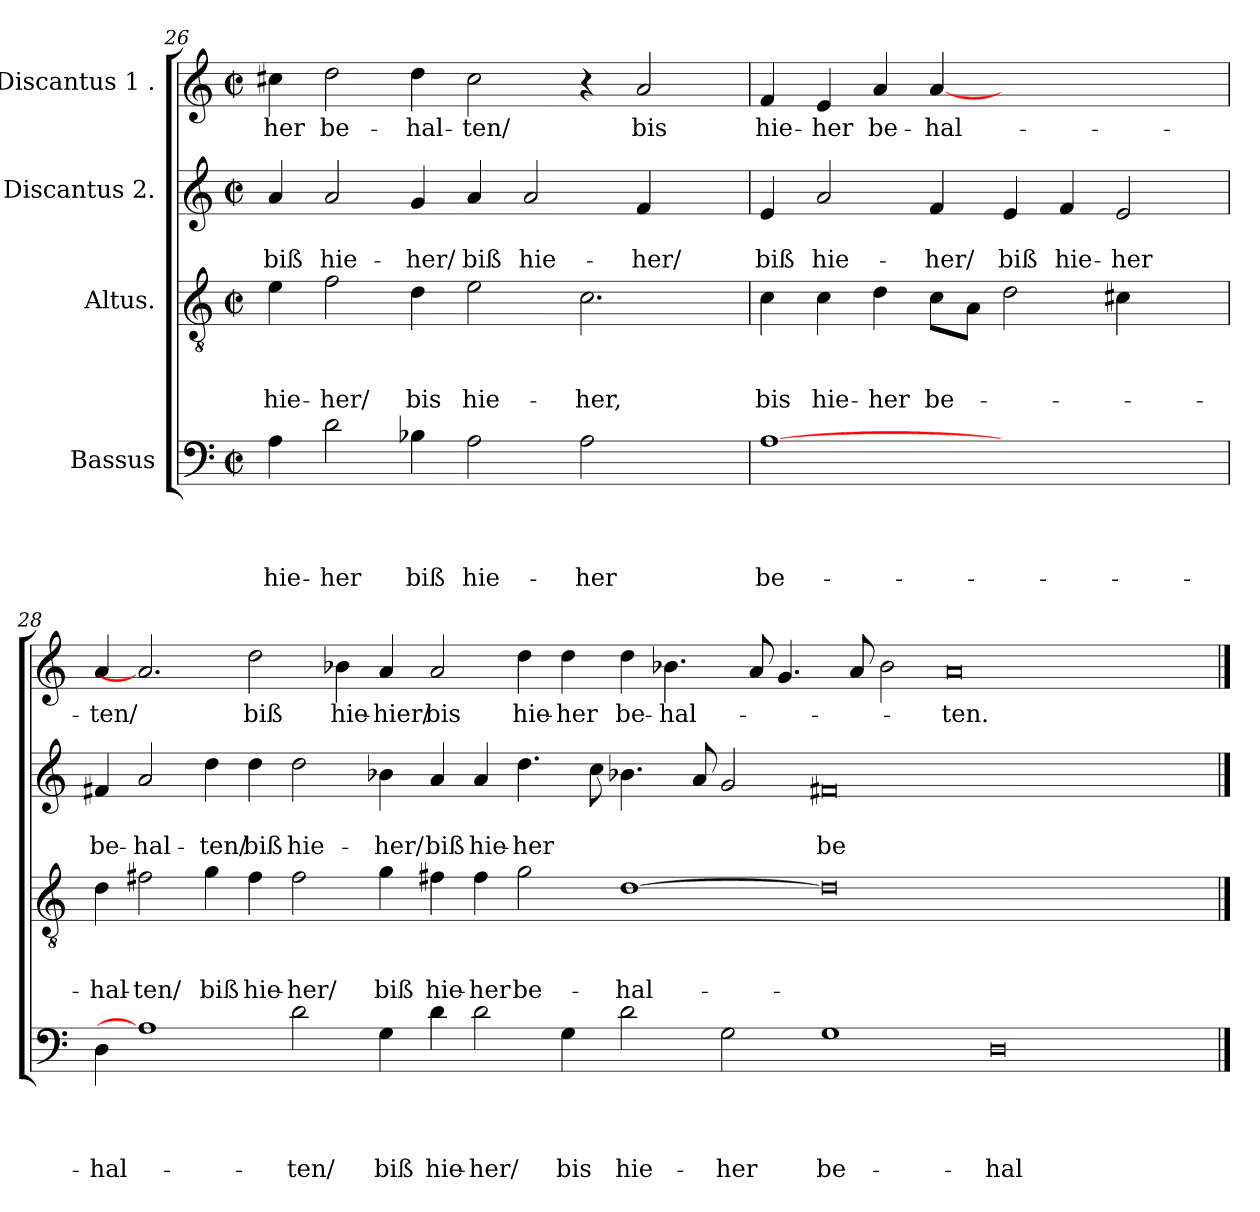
**kern	**text	**text	**text	**text	**kern	**text	**text	**text	**kern	**text	**text	**kern	**text
*part4	*part4	*part4	*part4	*part4	*part3	*part3	*part3	*part3	*part2	*part2	*part2	*part1	*part1
*staff4	*staff4	*staff4	*staff4	*staff4	*staff3	*staff3	*staff3	*staff3	*staff2	*staff2	*staff2	*staff1	*staff1
*I"Bassus	*	*	*	*	*I"Altus.	*	*	*	*I"Discantus 2.	*	*	*I"Discantus 1 .	*
*clefF4	*	*	*	*	*clefGv2	*	*	*	*clefG2	*	*	*clefG2	*
*k[]	*	*	*	*	*k[]	*	*	*	*k[]	*	*	*k[]	*
*C:	*	*	*	*	*C:	*	*	*	*C:	*	*	*C:	*
*M2/2	*	*	*	*	*M2/2	*	*	*	*M2/2	*	*	*M2/2	*
*met(c|)	*	*	*	*	*met(c|)	*	*	*	*met(c|)	*	*	*met(c|)	*
=26	=26	=26	=26	=26	=26	=26	=26	=26	=26	=26	=26	=26	=26
!	!	!	!	!LO:LY:b	!	!	!	!LO:LY:b	!	!	!LO:LY:b	!	!LO:LY:b
4A\	.	.	.	hie-	4e\	.	.	hie-	4a/	.	biß	4cc#X\	her
!	!	!	!	!LO:LY:b	!	!	!	!LO:LY:b	!	!	!LO:LY:b	!	!LO:LY:b
2d\	.	.	.	-her	2f\	.	.	-her/	2a/	.	hie-	2dd\	be-
!	!	!	!	!LO:LY:b	!	!	!	!LO:LY:b	!	!	!LO:LY:b	!	!LO:LY:b
4B-X\	.	.	.	biß	4d\	.	.	bis	4g/	.	-her/	4dd\	-hal-
!	!	!	!	!LO:LY:b:rj	!	!	!	!LO:LY:b:rj	!	!	!LO:LY:b	!	!LO:LY:b:rj
2A\	.	.	.	hie-	2e\	.	.	hie-	4a/	.	biß	2cc#\	-ten/
!	!	!	!	!	!	!	!	!	!	!	!LO:LY:b	!	!
.	.	.	.	.	.	.	.	.	2a/	.	hie-	.	.
!	!	!	!	!LO:LY:b	!	!	!	!LO:LY:b	!	!	!	!	!
2A\	.	.	.	-her	2.c\	.	.	-her,	.	.	.	4r	.
!	!	!	!	!	!	!	!	!	!	!	!LO:LY:b	!	!LO:LY:b
.	.	.	.	.	.	.	.	.	4f/	.	-her/	2a/	bis
4ryy	.	.	.	.	.	.	.	.	4ryy	.	.	.	.
=27	=27	=27	=27	=27	=27	=27	=27	=27	=27	=27	=27	=27	=27
!	!	!	!	!LO:LY:b	!	!	!	!LO:LY:b	!	!	!LO:LY:b	!	!LO:LY:b
[1A	.	.	.	be-	4c\	.	.	bis	4e/	.	biß	4f/	hie-
!	!	!	!	!	!	!	!	!LO:LY:b:rj	!	!	!LO:LY:b	!	!LO:LY:b:rj
.	.	.	.	.	4c\	.	.	hie-	2a/	.	hie-	4e/	-her
!	!	!	!	!	!	!	!	!LO:LY:b	!	!	!	!	!LO:LY:b
.	.	.	.	.	4d\	.	.	-her	.	.	.	4a/	be-
!	!	!	!	!	!	!	!	!LO:LY:b	!	!	!LO:LY:b	!	!LO:LY:b:rj
.	.	.	.	.	8c\L	.	.	be-	4f/	.	-her/	[4a	-hal-
.	.	.	.	.	8A\J	.	.	.	.	.	.	.	.
!	!	!	!	!	!	!	!	!	!	!	!LO:LY:b:rj	!	!
1ryy	.	.	.	.	2d\	.	.	.	4e/	.	biß	1ryy	.
!	!	!	!	!	!	!	!	!	!	!	!LO:LY:b	!	!
.	.	.	.	.	.	.	.	.	4f/	.	hie-	.	.
!	!	!	!	!	!	!	!	!	!	!	!LO:LY:b	!	!
.	.	.	.	.	4c#X\	.	.	.	2e/	.	-her	.	.
.	.	.	.	.	4ryy	.	.	.	.	.	.	.	.
!!LO:LB:g=z
=28	=28	=28	=28	=28	=28	=28	=28	=28	=28	=28	=28	=28	=28
!	!	!	!	!LO:LY:b	!	!	!	!LO:LY:b	!	!	!LO:LY:b	!	!LO:LY:b
4D\	.	.	.	-hal-	4d\	.	.	-hal-	4f#X/	.	be-	4a/	-ten/
!	!	!	!	!	!	!	!	!LO:LY:b	!	!	!LO:LY:b	!	!
1A]	.	.	.	.	2f#X\	.	.	-ten/	2a/	.	-hal-	2.a]	.
!	!	!	!	!	!	!	!	!LO:LY:b	!	!	!LO:LY:b	!	!
.	.	.	.	.	4g\	.	.	biß	4dd\	.	-ten/	.	.
!	!	!	!	!	!	!	!	!LO:LY:b	!	!	!LO:LY:b	!	!LO:LY:b
.	.	.	.	.	4f#\	.	.	hie-	4dd\	.	biß	2dd\	biß
!	!	!	!	!LO:LY:b	!	!	!	!LO:LY:b	!	!	!LO:LY:b	!	!
2d\	.	.	.	-ten/	2f#\	.	.	-her/	2dd\	.	hie-	.	.
!	!	!	!	!	!	!	!	!	!	!	!	!	!LO:LY:b
.	.	.	.	.	.	.	.	.	.	.	.	4b-X\	hie-
!	!	!	!	!LO:LY:b	!	!	!	!LO:LY:b	!	!	!LO:LY:b	!	!LO:LY:b
4G\	.	.	.	biß	4g\	.	.	biß	4b-X\	.	-her/	4a/	-hier/
!	!	!	!	!LO:LY:b	!	!	!	!LO:LY:b	!	!	!LO:LY:b	!	!LO:LY:b
4d\	.	.	.	hie-	4f#X\	.	.	hie-	4a/	.	biß	2a/	bis
!	!	!	!	!LO:LY:b	!	!	!	!LO:LY:b	!	!	!LO:LY:b	!	!
2d\	.	.	.	-her/	4f#\	.	.	-her	4a/	.	hie-	.	.
!	!	!	!	!	!	!	!	!LO:LY:b	!	!	!LO:LY:b	!	!LO:LY:b
.	.	.	.	.	2g\	.	.	be-	4.dd\	.	-her	4dd\	hie-
!	!	!	!	!LO:LY:b	!	!	!	!	!	!	!	!	!LO:LY:b
4G\	.	.	.	bis	.	.	.	.	.	.	.	4dd\	-her
.	.	.	.	.	.	.	.	.	8cc\	.	.	.	.
!	!	!	!	!LO:LY:b	!	!	!	!LO:LY:b	!	!	!	!	!LO:LY:b
2d\	.	.	.	hie-	[>1d	.	.	-hal-	4.b-X\	.	.	4dd\	be-
!	!	!	!	!	!	!	!	!	!	!	!	!	!LO:LY:b
.	.	.	.	.	.	.	.	.	.	.	.	4.b-X\	-hal-
.	.	.	.	.	.	.	.	.	8a/	.	.	.	.
!	!	!	!	!LO:LY:b	!	!	!	!	!	!	!	!	!
2G\	.	.	.	-her	.	.	.	.	2g/	.	.	.	.
.	.	.	.	.	.	.	.	.	.	.	.	8a/	.
.	.	.	.	.	.	.	.	.	.	.	.	4.g/	.
!	!	!	!	!LO:LY:b	!	!	!	!	!	!	!LO:LY:b	!	!
1G	.	.	.	be-	0d]	.	.	.	0f#X	.	be-	.	.
.	.	.	.	.	.	.	.	.	.	.	.	8a/	.
.	.	.	.	.	.	.	.	.	.	.	.	2b-\	.
!	!	!	!	!	!	!	!	!	!	!	!	!	!LO:LY:b
.	.	.	.	.	.	.	.	.	.	.	.	0a	-ten.
!	!	!	!	!LO:LY:b	!	!	!	!	!	!	!	!	!
0D	.	.	.	-hal-	.	.	.	.	.	.	.	.	.
.	.	.	.	.	1ryy	.	.	.	1ryy	.	.	.	.
.	.	.	.	.	.	.	.	.	.	.	.	4ryy	.
==	==	==	==	==	==	==	==	==	==	==	==	==	==
*-	*-	*-	*-	*-	*-	*-	*-	*-	*-	*-	*-	*-	*-
